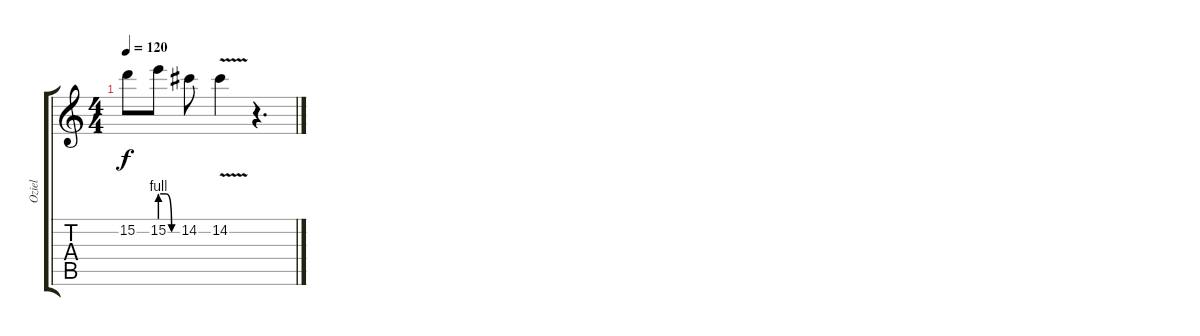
\track ("Oziel" "Oziel") {instrument overdrivenguitar}
\staff {score tabs}
\tuning (E4 B3 G3 D3 A2 E2) {hide}
\ts (4 4)
\tempo 120
\clef g2
\ks c
15.2{t}.8{dy f} 15.2{be (custom 0 4 20 4 40 0 60 0)}.8 14.2.8 14.2{v}.4 r.4{d}
